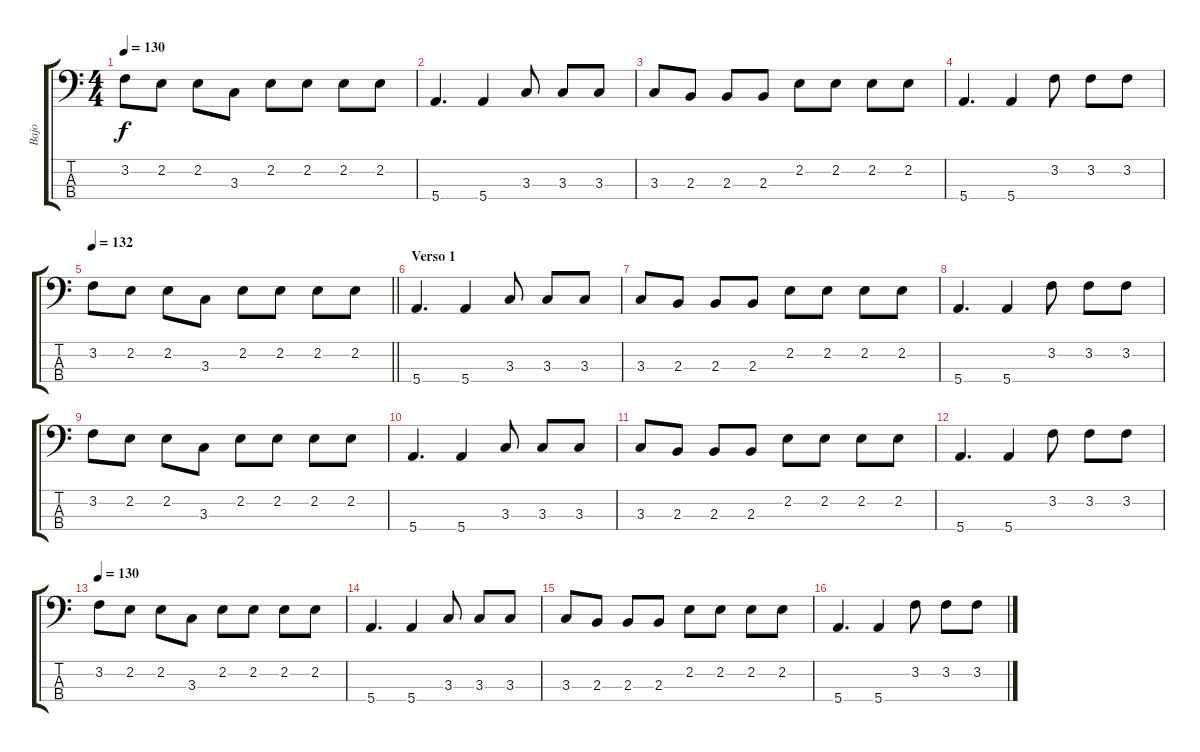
\track ("Bajo" "Bajo") {instrument electricbassfinger}
\staff {score tabs}
\tuning (G2 D2 A1 E1) {hide}
\ts (4 4)
\tempo 130
\clef f4
\ks aminor
3.2.8{dy f} 2.2.8 2.2.8 3.3.8 2.2.8 2.2.8 2.2.8 2.2.8 |
5.4.4{d} 5.4.4 3.3.8 3.3.8 3.3.8 |
3.3.8 2.3.8 2.3.8 2.3.8 2.2.8 2.2.8 2.2.8 2.2.8 |
5.4.4{d} 5.4.4 3.2.8 3.2.8 3.2.8 |
\tempo 132
\barLineRight lightlight
3.2.8 2.2.8 2.2.8 3.3.8 2.2.8 2.2.8 2.2.8 2.2.8 |
\section ("" "Verso 1")
5.4.4{d} 5.4.4 3.3.8 3.3.8 3.3.8 |
3.3.8 2.3.8 2.3.8 2.3.8 2.2.8 2.2.8 2.2.8 2.2.8 |
5.4.4{d} 5.4.4 3.2.8 3.2.8 3.2.8 |
3.2.8 2.2.8 2.2.8 3.3.8 2.2.8 2.2.8 2.2.8 2.2.8 |
5.4.4{d} 5.4.4 3.3.8 3.3.8 3.3.8 |
3.3.8 2.3.8 2.3.8 2.3.8 2.2.8 2.2.8 2.2.8 2.2.8 |
5.4.4{d} 5.4.4 3.2.8 3.2.8 3.2.8 |
\tempo 130
3.2.8 2.2.8 2.2.8 3.3.8 2.2.8 2.2.8 2.2.8 2.2.8 |
5.4.4{d} 5.4.4 3.3.8 3.3.8 3.3.8 |
3.3.8 2.3.8 2.3.8 2.3.8 2.2.8 2.2.8 2.2.8 2.2.8 |
5.4.4{d} 5.4.4 3.2.8 3.2.8 3.2.8
